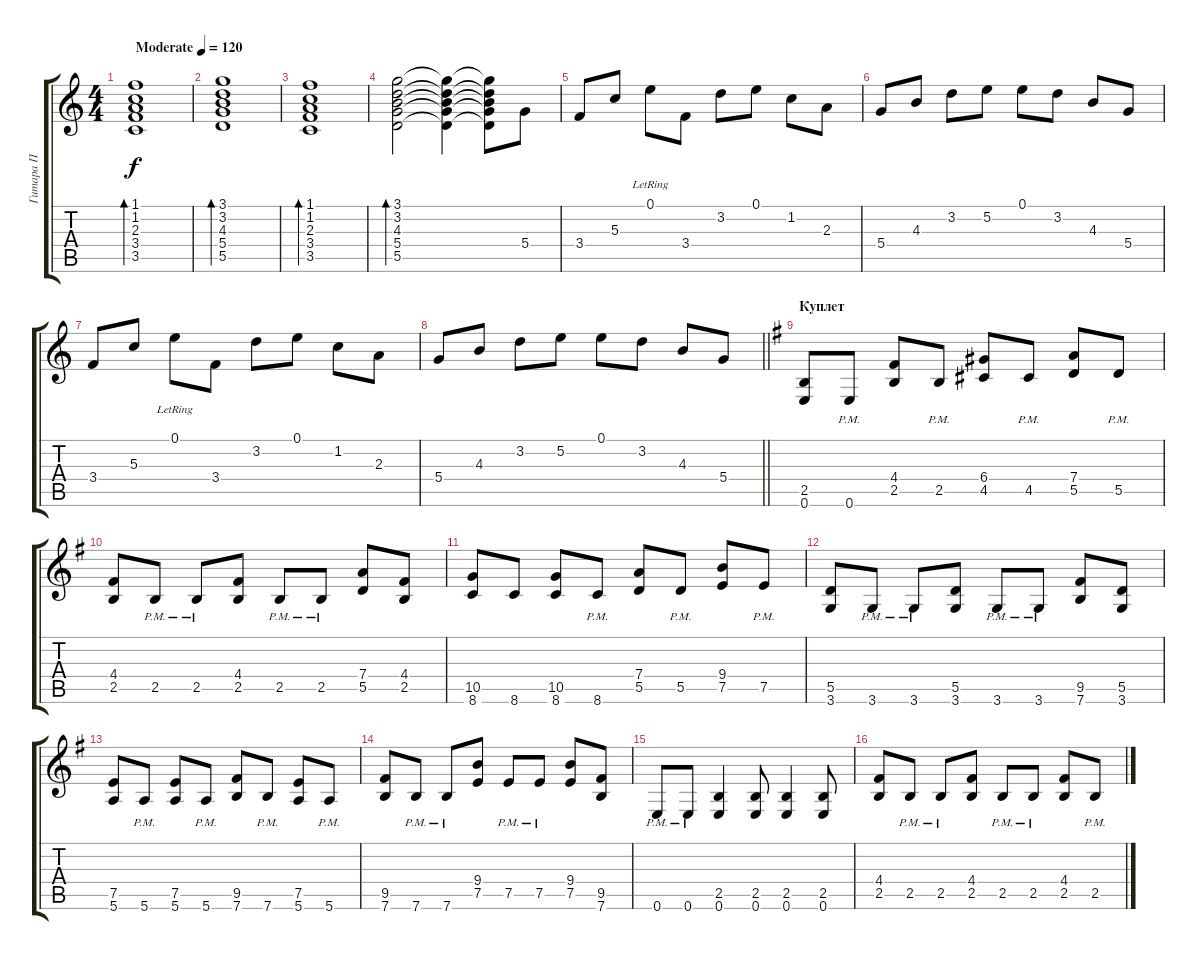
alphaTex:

\track ("Гитара П" "Гитара П") {instrument electricguitarclean}
\staff {score tabs}
\tuning (E4 B3 G3 D3 A2 E2) {hide}
\ts (4 4)
\tempo (120 "Moderate")
\clef g2
\ks c
(1.1 1.2 2.3 3.4 3.5).1{bd 240 dy f instrument electricguitarclean} |
(3.1 3.2 4.3 5.4 5.5).1{bd 240} |
(1.1 1.2 2.3 3.4 3.5).1{bd 240} |
(3.1 3.2 4.3 5.4 5.5).2{bd 240} (3.1{t} 3.2{t} 4.3{t} 5.4{t} 5.5{t}).4 (3.1{t} 3.2{t} 4.3{t} 5.4{t} 5.5{t}).8 5.4.8 |
3.4.8 5.3.8 0.1{lr}.8 3.4.8 3.2.8 0.1.8 1.2.8 2.3.8 |
5.4.8 4.3.8 3.2.8 5.2.8 0.1.8 3.2.8 4.3.8 5.4.8 |
3.4.8 5.3.8 0.1{lr}.8 3.4.8 3.2.8 0.1.8 1.2.8 2.3.8 |
\barLineRight lightlight
5.4.8 4.3.8 3.2.8 5.2.8 0.1.8 3.2.8 4.3.8 5.4.8 |
\section ("" "Куплет")
\ks eminor
(2.5 0.6).8 0.6{pm}.8 (4.4 2.5).8 2.5{pm}.8 (6.4 4.5).8 4.5{pm}.8 (7.4 5.5).8 5.5{pm}.8 |
(4.4 2.5).8 2.5{pm}.8 2.5{pm}.8 (4.4 2.5).8 2.5{pm}.8 2.5{pm}.8 (7.4 5.5).8 (4.4 2.5).8 |
(10.5 8.6).8 8.6.8 (10.5 8.6).8 8.6{pm}.8 (7.4 5.5).8 5.5{pm}.8 (9.4 7.5).8 7.5{pm}.8 |
(5.5 3.6).8 3.6{pm}.8 3.6{pm}.8 (5.5 3.6).8 3.6{pm}.8 3.6{pm}.8 (9.5 7.6).8 (5.5 3.6).8 |
(7.5 5.6).8 5.6{pm}.8 (7.5 5.6).8 5.6{pm}.8 (9.5 7.6).8 7.6{pm}.8 (7.5 5.6).8 5.6{pm}.8 |
(9.5 7.6).8 7.6{pm}.8 7.6{pm}.8 (9.4 7.5).8 7.5{pm}.8 7.5{pm}.8 (9.4 7.5).8 (9.5 7.6).8 |
0.6{pm}.8 0.6{pm}.8 (2.5 0.6).4 (2.5 0.6).8 (2.5 0.6).4 (2.5 0.6).8 |
(4.4 2.5).8 2.5{pm}.8 2.5{pm}.8 (4.4 2.5).8 2.5{pm}.8 2.5{pm}.8 (4.4 2.5).8 2.5{pm}.8
